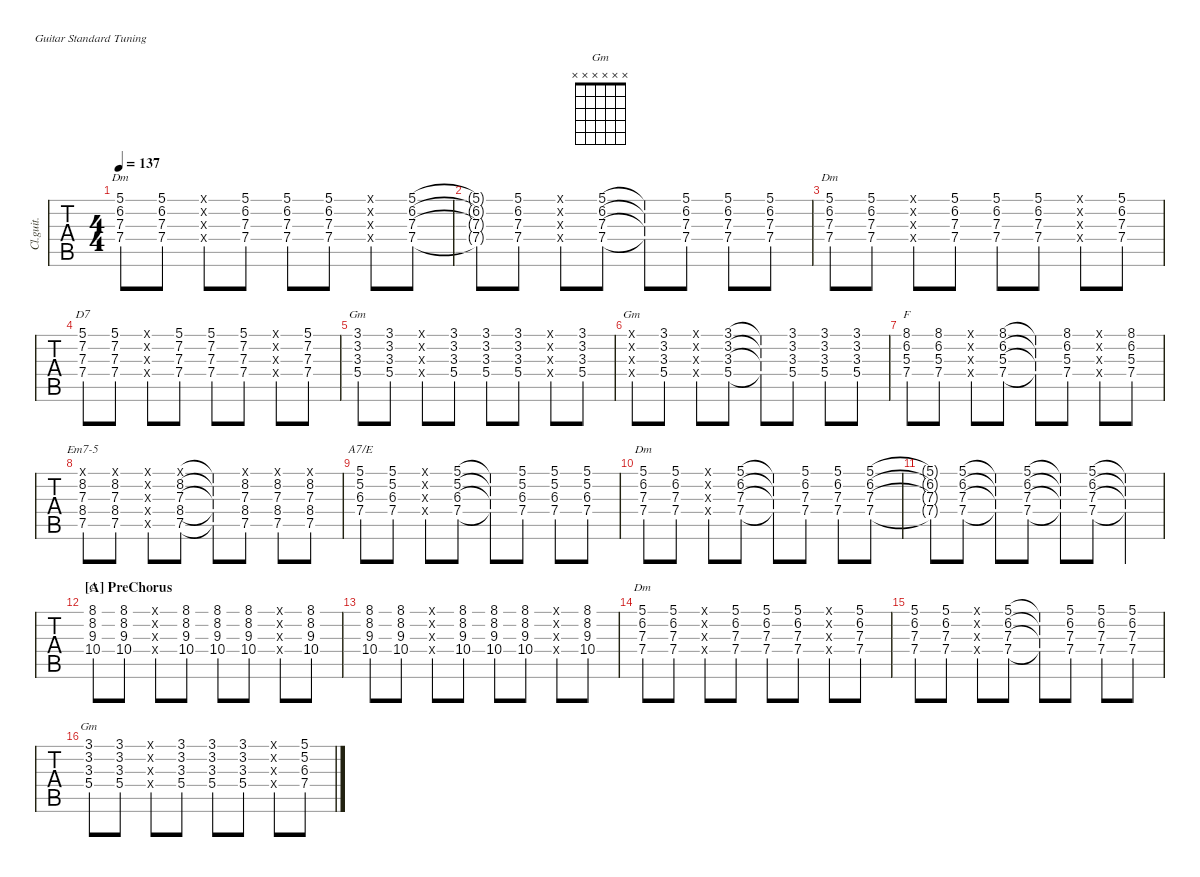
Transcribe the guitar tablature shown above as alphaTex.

\defaultSystemsLayout 4
\hideDynamics
\bracketExtendMode nobrackets
\track ("Guitar2" "Cl.guit.") {defaultSystemsLayout 4 instrument electricguitarclean}
\staff {tabs}
\tuning (E4 B3 G3 D3 A2 E2)
\chord ("Dm" 1 3 2 0 x x) {showdiagram false showfingering false}
\chord ("F" 1 1 2 3 3 1) {showdiagram false showfingering false barre (1 1)}
\chord ("C" 0 1 0 2 3 0) {showdiagram false showfingering false}
\chord ("Gm" 3 3 4 5 5 3) {showdiagram false showfingering false barre (3 3)}
\chord ("Dm" 5 6 7 7 x x) {firstfret 5 showdiagram false showfingering false}
\chord ("D7" 2 1 2 0 x x) {showdiagram false showfingering false}
\chord ("Gm" x x x x x x)
\chord ("Em7-5" 0 3 0 2 1 0) {showdiagram false showfingering false}
\chord ("A7/E" 0 2 0 2 0 0) {showdiagram false showfingering false}
\ts (4 4)
\tempo 137
\clef g2
\ks f
(7.4{acc forcenatural} 7.3{acc forcenatural} 6.2{acc forcenatural} 5.1{acc forcenatural}).8{ch "Dm" dy mf} (7.4{acc forcenatural} 7.3{acc forcenatural} 6.2{acc forcenatural} 5.1{acc forcenatural}).8 (0.4{x acc forcenatural} 2.3{x acc forcenatural} 3.2{x acc forcenatural} 1.1{x acc forcenatural}).8 (7.4{acc forcenatural} 7.3{acc forcenatural} 6.2{acc forcenatural} 5.1{acc forcenatural}).8 (7.4{acc forcenatural} 7.3{acc forcenatural} 6.2{acc forcenatural} 5.1{acc forcenatural}).8 (7.4{acc forcenatural} 7.3{acc forcenatural} 6.2{acc forcenatural} 5.1{acc forcenatural}).8 (0.4{x acc forcenatural} 2.3{x acc forcenatural} 3.2{x acc forcenatural} 1.1{x acc forcenatural}).8 (7.4{acc forcenatural} 7.3{acc forcenatural} 6.2{acc forcenatural} 5.1{acc forcenatural}).8 |
(7.4{t acc forcenatural} 7.3{t acc forcenatural} 6.2{t acc forcenatural} 5.1{t acc forcenatural}).8 (7.4{acc forcenatural} 7.3{acc forcenatural} 6.2{acc forcenatural} 5.1{acc forcenatural}).8 (0.4{x acc forcenatural} 2.3{x acc forcenatural} 3.2{x acc forcenatural} 1.1{x acc forcenatural}).8 (7.4{acc forcenatural} 7.3{acc forcenatural} 6.2{acc forcenatural} 5.1{acc forcenatural}).8 (7.4{t acc forcenatural} 7.3{t acc forcenatural} 6.2{t acc forcenatural} 5.1{t acc forcenatural}).8 (7.4{acc forcenatural} 7.3{acc forcenatural} 6.2{acc forcenatural} 5.1{acc forcenatural}).8 (7.4{acc forcenatural} 7.3{acc forcenatural} 6.2{acc forcenatural} 5.1{acc forcenatural}).8 (7.4{acc forcenatural} 7.3{acc forcenatural} 6.2{acc forcenatural} 5.1{acc forcenatural}).8 |
(7.4{acc forcenatural} 7.3{acc forcenatural} 6.2{acc forcenatural} 5.1{acc forcenatural}).8{ch "Dm"} (7.4{acc forcenatural} 7.3{acc forcenatural} 6.2{acc forcenatural} 5.1{acc forcenatural}).8 (0.4{x acc forcenatural} 2.3{x acc forcenatural} 3.2{x acc forcenatural} 1.1{x acc forcenatural}).8 (7.4{acc forcenatural} 7.3{acc forcenatural} 6.2{acc forcenatural} 5.1{acc forcenatural}).8 (7.4{acc forcenatural} 7.3{acc forcenatural} 6.2{acc forcenatural} 5.1{acc forcenatural}).8 (7.4{acc forcenatural} 7.3{acc forcenatural} 6.2{acc forcenatural} 5.1{acc forcenatural}).8 (0.4{x acc forcenatural} 2.3{x acc forcenatural} 3.2{x acc forcenatural} 1.1{x acc forcenatural}).8 (7.4{acc forcenatural} 7.3{acc forcenatural} 6.2{acc forcenatural} 5.1{acc forcenatural}).8 |
(7.3{acc forcenatural} 7.2{acc b} 5.1{acc forcenatural} 7.4{acc forcenatural}).8{ch "D7"} (7.3{acc forcenatural} 7.2{acc b} 5.1{acc forcenatural} 7.4{acc forcenatural}).8 (2.3{x acc forcenatural} 1.2{x acc forcenatural} 2.1{x acc b} 0.4{x acc forcenatural}).8 (7.3{acc forcenatural} 7.2{acc b} 5.1{acc forcenatural} 7.4{acc forcenatural}).8 (7.3{acc forcenatural} 7.2{acc b} 5.1{acc forcenatural} 7.4{acc forcenatural}).8 (7.3{acc forcenatural} 7.2{acc b} 5.1{acc forcenatural} 7.4{acc forcenatural}).8 (2.3{x acc forcenatural} 1.2{x acc forcenatural} 2.1{x acc b} 0.4{x acc forcenatural}).8 (7.3{acc forcenatural} 7.2{acc b} 5.1{acc forcenatural} 7.4{acc forcenatural}).8 |
(5.4{acc forcenatural} 3.3{acc b} 3.2{acc forcenatural} 3.1{acc forcenatural}).8{ch "Gm"} (5.4{acc forcenatural} 3.3{acc b} 3.2{acc forcenatural} 3.1{acc forcenatural}).8 (5.4{x acc forcenatural} 4.3{x acc forcenatural} 3.2{x acc forcenatural} 3.1{x acc forcenatural}).8 (5.4{acc forcenatural} 3.3{acc b} 3.2{acc forcenatural} 3.1{acc forcenatural}).8 (5.4{acc forcenatural} 3.3{acc b} 3.2{acc forcenatural} 3.1{acc forcenatural}).8 (5.4{acc forcenatural} 3.3{acc b} 3.2{acc forcenatural} 3.1{acc forcenatural}).8 (5.4{x acc forcenatural} 4.3{x acc forcenatural} 3.2{x acc forcenatural} 3.1{x acc forcenatural}).8 (5.4{acc forcenatural} 3.3{acc b} 3.2{acc forcenatural} 3.1{acc forcenatural}).8 |
(5.4{x acc forcenatural} 4.3{x acc forcenatural} 3.2{x acc forcenatural} 3.1{x acc forcenatural}).8{ch "Gm"} (5.4{acc forcenatural} 3.3{acc b} 3.2{acc forcenatural} 3.1{acc forcenatural}).8 (5.4{x acc forcenatural} 4.3{x acc forcenatural} 3.2{x acc forcenatural} 3.1{x acc forcenatural}).8 (5.4{acc forcenatural} 3.3{acc b} 3.2{acc forcenatural} 3.1{acc forcenatural}).8 (5.4{t acc forcenatural} 3.3{t acc b} 3.2{t acc forcenatural} 3.1{t acc forcenatural}).8 (5.4{acc forcenatural} 3.3{acc b} 3.2{acc forcenatural} 3.1{acc forcenatural}).8 (5.4{acc forcenatural} 3.3{acc b} 3.2{acc forcenatural} 3.1{acc forcenatural}).8 (5.4{acc forcenatural} 3.3{acc b} 3.2{acc forcenatural} 3.1{acc forcenatural}).8 |
(7.4{acc forcenatural} 5.3{acc forcenatural} 6.2{acc forcenatural} 8.1{acc forcenatural}).8{ch "F"} (7.4{acc forcenatural} 5.3{acc forcenatural} 6.2{acc forcenatural} 8.1{acc forcenatural}).8 (3.4{x acc forcenatural} 2.3{x acc forcenatural} 1.2{x acc forcenatural} 1.1{x acc forcenatural}).8 (7.4{acc forcenatural} 5.3{acc forcenatural} 6.2{acc forcenatural} 8.1{acc forcenatural}).8 (7.4{t acc forcenatural} 5.3{t acc forcenatural} 6.2{t acc forcenatural} 8.1{t acc forcenatural}).8 (7.4{acc forcenatural} 5.3{acc forcenatural} 6.2{acc forcenatural} 8.1{acc forcenatural}).8 (3.4{x acc forcenatural} 2.3{x acc forcenatural} 1.2{x acc forcenatural} 1.1{x acc forcenatural}).8 (7.4{acc forcenatural} 5.3{acc forcenatural} 6.2{acc forcenatural} 8.1{acc forcenatural}).8 |
(7.5{acc forcenatural} 8.2{acc forcenatural} 0.1{x acc forcenatural} 8.4{acc b} 7.3{acc forcenatural}).8{ch "Em7-5"} (7.5{acc forcenatural} 8.2{acc forcenatural} 0.1{x acc forcenatural} 8.4{acc b} 7.3{acc forcenatural}).8 (1.5{x acc b} 3.2{x acc forcenatural} 0.1{x acc forcenatural} 2.4{x acc forcenatural} 0.3{x acc forcenatural}).8 (7.5{acc forcenatural} 8.2{acc forcenatural} 0.1{x acc forcenatural} 8.4{acc b} 7.3{acc forcenatural}).8 (7.5{t acc forcenatural} 8.2{t acc forcenatural} 0.1{x t acc forcenatural} 8.4{t acc b} 7.3{t acc forcenatural}).8 (7.5{acc forcenatural} 8.2{acc forcenatural} 0.1{x acc forcenatural} 8.4{acc b} 7.3{acc forcenatural}).8 (7.5{acc forcenatural} 8.2{acc forcenatural} 0.1{x acc forcenatural} 8.4{acc b} 7.3{acc forcenatural}).8 (7.5{acc forcenatural} 8.2{acc forcenatural} 0.1{x acc forcenatural} 8.4{acc b} 7.3{acc forcenatural}).8 |
(5.2{acc forcenatural} 7.4{acc forcenatural} 6.3{acc b} 5.1{acc forcenatural}).8{ch "A7/E"} (5.2{acc forcenatural} 7.4{acc forcenatural} 6.3{acc b} 5.1{acc forcenatural}).8 (2.2{x acc b} 2.4{x acc forcenatural} 0.3{x acc forcenatural} 0.1{x acc forcenatural}).8 (5.2{acc forcenatural} 7.4{acc forcenatural} 6.3{acc b} 5.1{acc forcenatural}).8 (5.2{t acc forcenatural} 7.4{t acc forcenatural} 6.3{t acc b} 5.1{t acc forcenatural}).8 (5.2{acc forcenatural} 7.4{acc forcenatural} 6.3{acc b} 5.1{acc forcenatural}).8 (5.2{acc forcenatural} 7.4{acc forcenatural} 6.3{acc b} 5.1{acc forcenatural}).8 (5.2{acc forcenatural} 7.4{acc forcenatural} 6.3{acc b} 5.1{acc forcenatural}).8 |
(7.4{acc forcenatural} 7.3{acc forcenatural} 6.2{acc forcenatural} 5.1{acc forcenatural}).8{ch "Dm"} (7.4{acc forcenatural} 7.3{acc forcenatural} 6.2{acc forcenatural} 5.1{acc forcenatural}).8 (0.4{x acc forcenatural} 2.3{x acc forcenatural} 3.2{x acc forcenatural} 1.1{x acc forcenatural}).8 (7.4{acc forcenatural} 7.3{acc forcenatural} 6.2{acc forcenatural} 5.1{acc forcenatural}).8 (7.4{t acc forcenatural} 7.3{t acc forcenatural} 6.2{t acc forcenatural} 5.1{t acc forcenatural}).8 (7.4{acc forcenatural} 7.3{acc forcenatural} 6.2{acc forcenatural} 5.1{acc forcenatural}).8 (7.4{acc forcenatural} 7.3{acc forcenatural} 6.2{acc forcenatural} 5.1{acc forcenatural}).8 (7.4{acc forcenatural} 7.3{acc forcenatural} 6.2{acc forcenatural} 5.1{acc forcenatural}).8 |
(7.4{t acc forcenatural} 7.3{t acc forcenatural} 6.2{t acc forcenatural} 5.1{t acc forcenatural}).8 (7.4{acc forcenatural} 7.3{acc forcenatural} 6.2{acc forcenatural} 5.1{acc forcenatural}).8 (7.4{t acc forcenatural} 7.3{t acc forcenatural} 6.2{t acc forcenatural} 5.1{t acc forcenatural}).8 (7.4{acc forcenatural} 7.3{acc forcenatural} 6.2{acc forcenatural} 5.1{acc forcenatural}).8 (7.4{t acc forcenatural} 7.3{t acc forcenatural} 6.2{t acc forcenatural} 5.1{t acc forcenatural}).8 (7.4{acc forcenatural} 7.3{acc forcenatural} 6.2{acc forcenatural} 5.1{acc forcenatural}).8 (7.4{t acc forcenatural} 7.3{t acc forcenatural} 6.2{t acc forcenatural} 5.1{t acc forcenatural}).4 |
\section ("A" "PreChorus")
(10.4{acc forcenatural} 9.3{acc forcenatural} 8.2{acc forcenatural} 8.1{acc forcenatural}).8{ch "C"} (10.4{acc forcenatural} 9.3{acc forcenatural} 8.2{acc forcenatural} 8.1{acc forcenatural}).8 (2.4{x acc forcenatural} 0.3{x acc forcenatural} 1.2{x acc forcenatural} 0.1{x acc forcenatural}).8 (10.4{acc forcenatural} 9.3{acc forcenatural} 8.2{acc forcenatural} 8.1{acc forcenatural}).8 (10.4{acc forcenatural} 9.3{acc forcenatural} 8.2{acc forcenatural} 8.1{acc forcenatural}).8 (10.4{acc forcenatural} 9.3{acc forcenatural} 8.2{acc forcenatural} 8.1{acc forcenatural}).8 (2.4{x acc forcenatural} 0.3{x acc forcenatural} 1.2{x acc forcenatural} 0.1{x acc forcenatural}).8 (10.4{acc forcenatural} 9.3{acc forcenatural} 8.2{acc forcenatural} 8.1{acc forcenatural}).8 |
(10.4{acc forcenatural} 9.3{acc forcenatural} 8.2{acc forcenatural} 8.1{acc forcenatural}).8 (10.4{acc forcenatural} 9.3{acc forcenatural} 8.2{acc forcenatural} 8.1{acc forcenatural}).8 (2.4{x acc forcenatural} 0.3{x acc forcenatural} 1.2{x acc forcenatural} 0.1{x acc forcenatural}).8 (10.4{acc forcenatural} 9.3{acc forcenatural} 8.2{acc forcenatural} 8.1{acc forcenatural}).8 (10.4{acc forcenatural} 9.3{acc forcenatural} 8.2{acc forcenatural} 8.1{acc forcenatural}).8 (10.4{acc forcenatural} 9.3{acc forcenatural} 8.2{acc forcenatural} 8.1{acc forcenatural}).8 (2.4{x acc forcenatural} 0.3{x acc forcenatural} 1.2{x acc forcenatural} 0.1{x acc forcenatural}).8 (10.4{acc forcenatural} 9.3{acc forcenatural} 8.2{acc forcenatural} 8.1{acc forcenatural}).8 |
(7.4{acc forcenatural} 7.3{acc forcenatural} 6.2{acc forcenatural} 5.1{acc forcenatural}).8{ch "Dm"} (7.4{acc forcenatural} 7.3{acc forcenatural} 6.2{acc forcenatural} 5.1{acc forcenatural}).8 (0.4{x acc forcenatural} 2.3{x acc forcenatural} 3.2{x acc forcenatural} 1.1{x acc forcenatural}).8 (7.4{acc forcenatural} 7.3{acc forcenatural} 6.2{acc forcenatural} 5.1{acc forcenatural}).8 (7.4{acc forcenatural} 7.3{acc forcenatural} 6.2{acc forcenatural} 5.1{acc forcenatural}).8 (7.4{acc forcenatural} 7.3{acc forcenatural} 6.2{acc forcenatural} 5.1{acc forcenatural}).8 (0.4{x acc forcenatural} 2.3{x acc forcenatural} 3.2{x acc forcenatural} 1.1{x acc forcenatural}).8 (7.4{acc forcenatural} 7.3{acc forcenatural} 6.2{acc forcenatural} 5.1{acc forcenatural}).8 |
(7.4{acc forcenatural} 7.3{acc forcenatural} 6.2{acc forcenatural} 5.1{acc forcenatural}).8 (7.4{acc forcenatural} 7.3{acc forcenatural} 6.2{acc forcenatural} 5.1{acc forcenatural}).8 (0.4{x acc forcenatural} 2.3{x acc forcenatural} 3.2{x acc forcenatural} 1.1{x acc forcenatural}).8 (7.4{acc forcenatural} 7.3{acc forcenatural} 6.2{acc forcenatural} 5.1{acc forcenatural}).8 (7.4{t acc forcenatural} 7.3{t acc forcenatural} 6.2{t acc forcenatural} 5.1{t acc forcenatural}).8 (7.4{acc forcenatural} 7.3{acc forcenatural} 6.2{acc forcenatural} 5.1{acc forcenatural}).8 (7.4{acc forcenatural} 7.3{acc forcenatural} 6.2{acc forcenatural} 5.1{acc forcenatural}).8 (7.4{acc forcenatural} 7.3{acc forcenatural} 6.2{acc forcenatural} 5.1{acc forcenatural}).8 |
(5.4{acc forcenatural} 3.3{acc b} 3.2{acc forcenatural} 3.1{acc forcenatural}).8{ch "Gm"} (5.4{acc forcenatural} 3.3{acc b} 3.2{acc forcenatural} 3.1{acc forcenatural}).8 (5.4{x acc forcenatural} 4.3{x acc forcenatural} 3.2{x acc forcenatural} 3.1{x acc forcenatural}).8 (5.4{acc forcenatural} 3.3{acc b} 3.2{acc forcenatural} 3.1{acc forcenatural}).8 (5.4{acc forcenatural} 3.3{acc b} 3.2{acc forcenatural} 3.1{acc forcenatural}).8 (5.4{acc forcenatural} 3.3{acc b} 3.2{acc forcenatural} 3.1{acc forcenatural}).8 (5.4{x acc forcenatural} 4.3{x acc forcenatural} 3.2{x acc forcenatural} 3.1{x acc forcenatural}).8 (5.2{acc forcenatural} 7.4{acc forcenatural} 6.3{acc b} 5.1{acc forcenatural}).8
